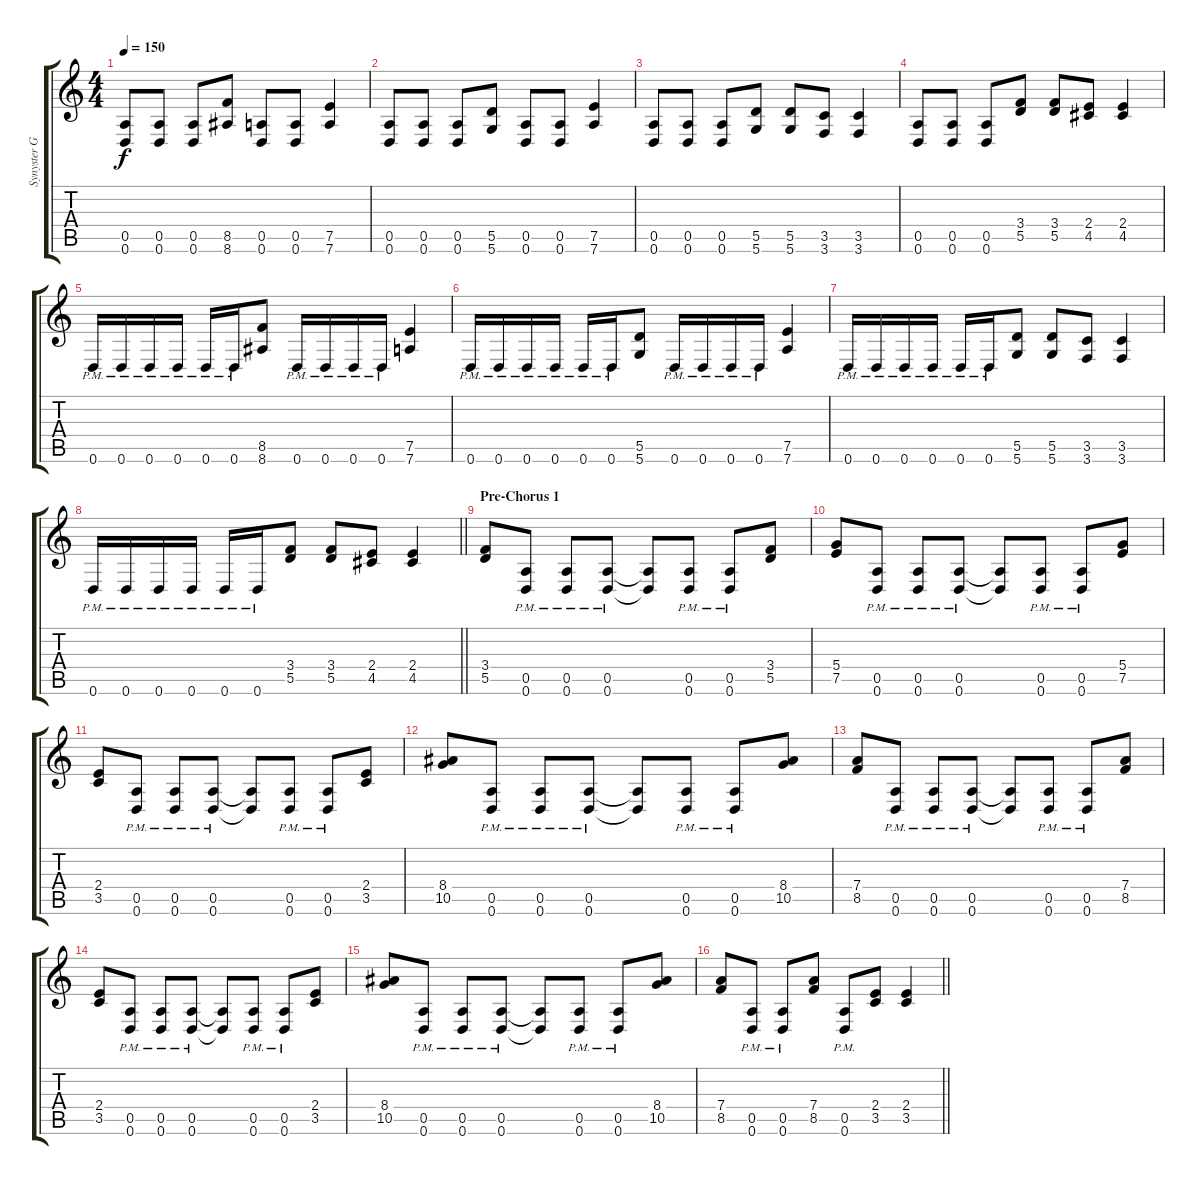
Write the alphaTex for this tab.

\track ("Synyster Gates | Gtr. 1" "Synyster G") {instrument distortionguitar}
\staff {score tabs}
\tuning (E4 B3 G3 D3 A2 D2) {hide}
\ts (4 4)
\tempo 150
\clef g2
\ks c
(0.5 0.6).8{dy f} (0.5 0.6).8 (0.5 0.6).8 (8.5 8.6).8 (0.5 0.6).8 (0.5 0.6).8 (7.5 7.6).4 |
(0.5 0.6).8 (0.5 0.6).8 (0.5 0.6).8 (5.5 5.6).8 (0.5 0.6).8 (0.5 0.6).8 (7.5 7.6).4 |
(0.5 0.6).8 (0.5 0.6).8 (0.5 0.6).8 (5.5 5.6).8 (5.5 5.6).8 (3.5 3.6).8 (3.5 3.6).4 |
(0.5 0.6).8 (0.5 0.6).8 (0.5 0.6).8 (3.4 5.5).8 (3.4 5.5).8 (2.4 4.5).8 (2.4 4.5).4 |
0.6{pm}.16 0.6{pm}.16 0.6{pm}.16 0.6{pm}.16 0.6{pm}.16 0.6{pm}.16 (8.5 8.6).8 0.6{pm}.16 0.6{pm}.16 0.6{pm}.16 0.6{pm}.16 (7.5 7.6).4 |
0.6{pm}.16 0.6{pm}.16 0.6{pm}.16 0.6{pm}.16 0.6{pm}.16 0.6{pm}.16 (5.5 5.6).8 0.6{pm}.16 0.6{pm}.16 0.6{pm}.16 0.6{pm}.16 (7.5 7.6).4 |
0.6{pm}.16 0.6{pm}.16 0.6{pm}.16 0.6{pm}.16 0.6{pm}.16 0.6{pm}.16 (5.5 5.6).8 (5.5 5.6).8 (3.5 3.6).8 (3.5 3.6).4 |
\barLineRight lightlight
0.6{pm}.16 0.6{pm}.16 0.6{pm}.16 0.6{pm}.16 0.6{pm}.16 0.6{pm}.16 (3.4 5.5).8 (3.4 5.5).8 (2.4 4.5).8 (2.4 4.5).4 |
\section ("" "Pre-Chorus 1")
(3.4 5.5).8 (0.5{pm} 0.6{pm}).8 (0.5{pm} 0.6{pm}).8 (0.5{pm} 0.6{pm}).8 (0.5{t} 0.6{t}).8 (0.5{pm} 0.6{pm}).8 (0.5{pm} 0.6{pm}).8 (3.4 5.5).8 |
(5.4 7.5).8 (0.5{pm} 0.6{pm}).8 (0.5{pm} 0.6{pm}).8 (0.5{pm} 0.6{pm}).8 (0.5{t} 0.6{t}).8 (0.5{pm} 0.6{pm}).8 (0.5{pm} 0.6{pm}).8 (5.4 7.5).8 |
(2.4 3.5).8 (0.5{pm} 0.6{pm}).8 (0.5{pm} 0.6{pm}).8 (0.5{pm} 0.6{pm}).8 (0.5{t} 0.6{t}).8 (0.5{pm} 0.6{pm}).8 (0.5{pm} 0.6{pm}).8 (2.4 3.5).8 |
(8.4 10.5).8 (0.5{pm} 0.6{pm}).8 (0.5{pm} 0.6{pm}).8 (0.5{pm} 0.6{pm}).8 (0.5{t} 0.6{t}).8 (0.5{pm} 0.6{pm}).8 (0.5{pm} 0.6{pm}).8 (8.4 10.5).8 |
(7.4 8.5).8 (0.5{pm} 0.6{pm}).8 (0.5{pm} 0.6{pm}).8 (0.5{pm} 0.6{pm}).8 (0.5{t} 0.6{t}).8 (0.5{pm} 0.6{pm}).8 (0.5{pm} 0.6{pm}).8 (7.4 8.5).8 |
(2.4 3.5).8 (0.5{pm} 0.6{pm}).8 (0.5{pm} 0.6{pm}).8 (0.5{pm} 0.6{pm}).8 (0.5{t} 0.6{t}).8 (0.5{pm} 0.6{pm}).8 (0.5{pm} 0.6{pm}).8 (2.4 3.5).8 |
(8.4 10.5).8 (0.5{pm} 0.6{pm}).8 (0.5{pm} 0.6{pm}).8 (0.5{pm} 0.6{pm}).8 (0.5{t} 0.6{t}).8 (0.5{pm} 0.6{pm}).8 (0.5{pm} 0.6{pm}).8 (8.4 10.5).8 |
\barLineRight lightlight
(7.4 8.5).8 (0.5{pm} 0.6{pm}).8 (0.5{pm} 0.6{pm}).8 (7.4 8.5).8 (0.5{pm} 0.6{pm}).8 (2.4 3.5).8 (2.4 3.5).4
